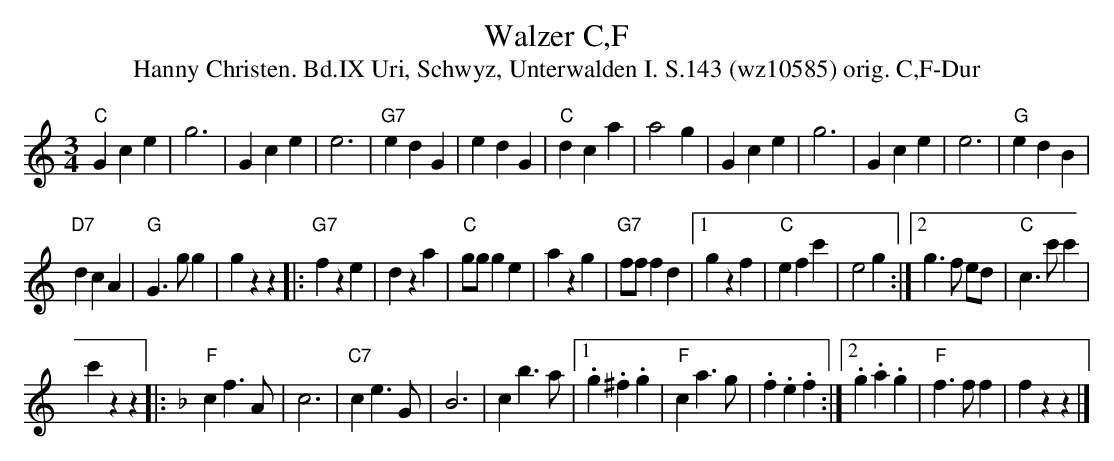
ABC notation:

X:1
T: Walzer C,F
T:Hanny Christen. Bd.IX Uri, Schwyz, Unterwalden I. S.143 (wz10585) orig. C,F-Dur
M:3/4
L:1/4
K:C
"C"Gce | g3 | Gce | e3 | "G7"edG | edG | "C"dca | a2g | Gce | g3 | Gce | e3 | "G"edB |
"D7"dcA | "G"G>gg | g zz |: "G7"fze | dza | "C"g/g/ ge | azg | "G7"f/f/ fd |1 gzf | "C"efc' | e2g:|2 g>f e/d/ | "C"c>c' c' |
c'zz |: [K:F] "F"cf>A | c3 | "C7"ce>G | B3 | cb>a |1 .g.^f.g | "F"ca>g | .f.e.f :|2 .g.a.g | "F"f>ff | fzz |]
